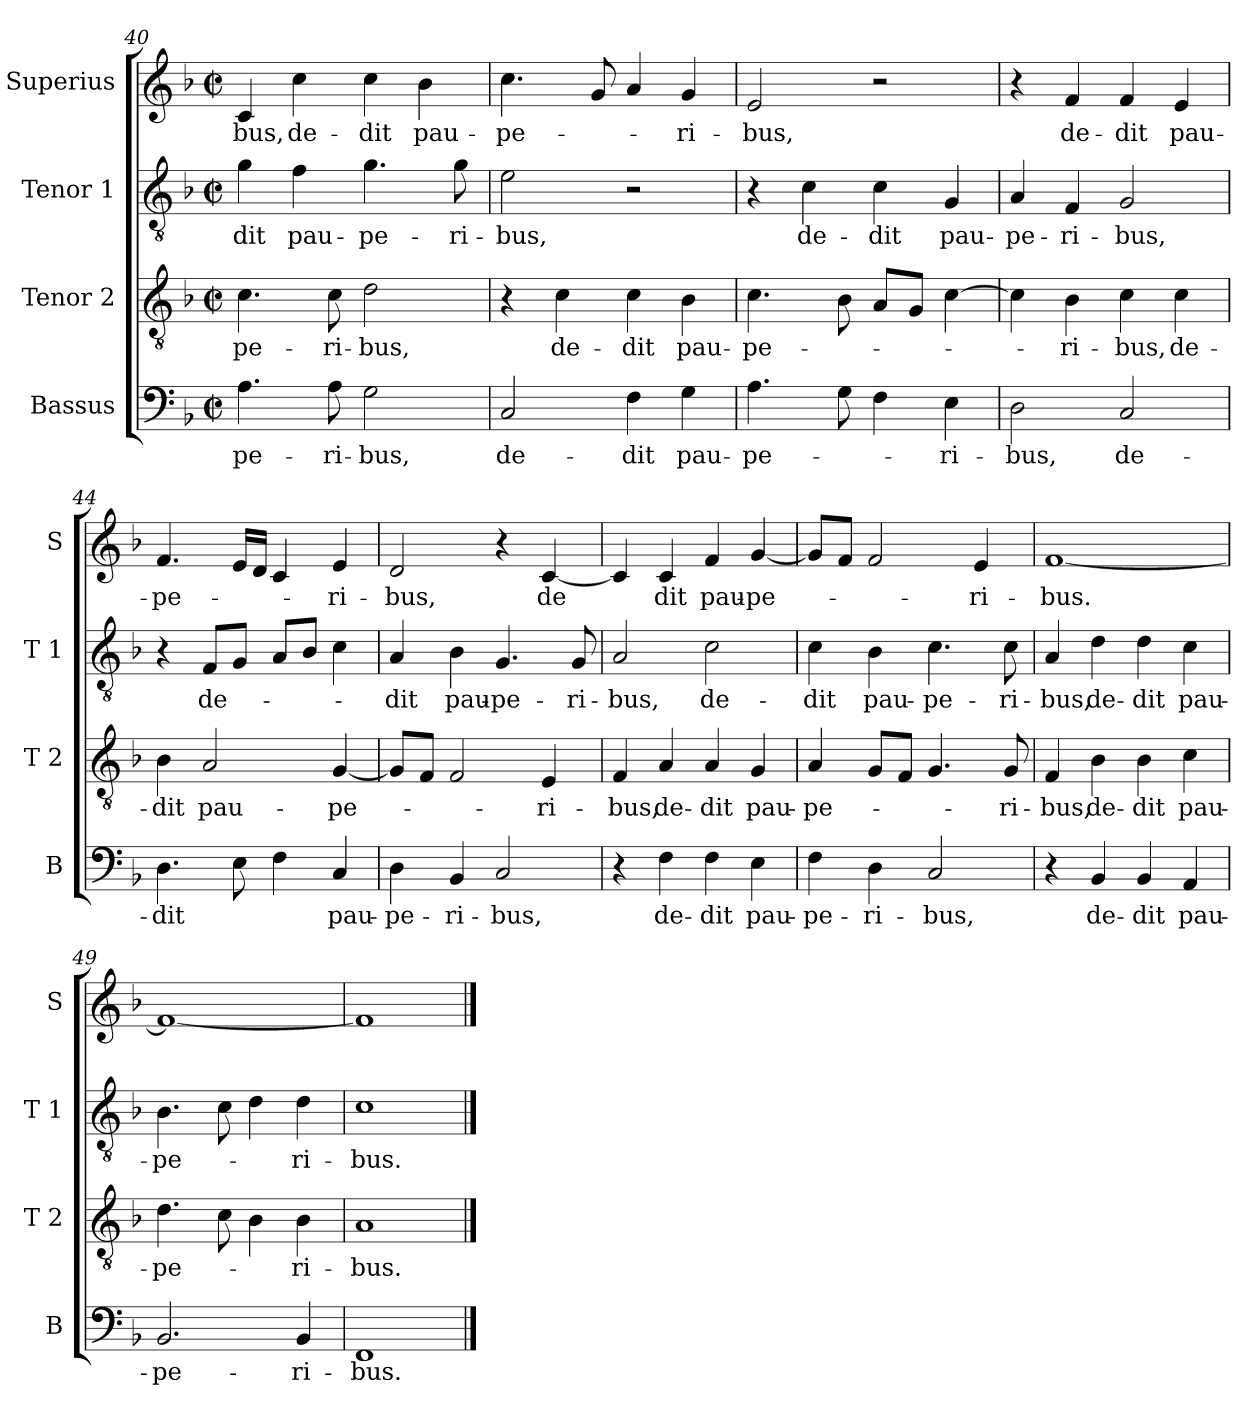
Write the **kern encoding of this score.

**kern	**text	**kern	**text	**kern	**text	**kern	**text
*part4	*part4	*part3	*part3	*part2	*part2	*part1	*part1
*staff4	*staff4	*staff3	*staff3	*staff2	*staff2	*staff1	*staff1
*I"Bassus	*	*I"Tenor 2	*	*I"Tenor 1	*	*I"Superius	*
*I'B	*	*I'T 2	*	*I'T 1	*	*I'S	*
*clefF4	*	*clefGv2	*	*clefGv2	*	*clefG2	*
*k[b-]	*	*k[b-]	*	*k[b-]	*	*k[b-]	*
*F:	*	*F:	*	*F:	*	*F:	*
*M2/2	*	*M2/2	*	*M2/2	*	*M2/2	*
*met(c|)	*	*met(c|)	*	*met(c|)	*	*met(c|)	*
=40	=40	=40	=40	=40	=40	=40	=40
!	!LO:LY:b	!	!LO:LY:b	!	!LO:LY:b	!	!LO:LY:b
4.A\	-pe-	4.c\	-pe-	4g\	-dit	4c/	-bus,
!	!	!	!	!	!LO:LY:b	!	!LO:LY:b
.	.	.	.	4f\	pau-	4cc\	de-
!	!LO:LY:b	!	!LO:LY:b	!	!	!	!
8A\	-ri-	8c\	-ri-	.	.	.	.
!	!LO:LY:b	!	!LO:LY:b	!	!LO:LY:b	!	!LO:LY:b
2G\	-bus,	2d\	-bus,	4.g\	-pe-	4cc\	-dit
!	!	!	!	!	!	!	!LO:LY:b
.	.	.	.	.	.	4b-\	pau-
!	!	!	!	!	!LO:LY:b	!	!
.	.	.	.	8g\	-ri-	.	.
!!LO:LB:g=z
=41	=41	=41	=41	=41	=41	=41	=41
!	!LO:LY:b	!	!	!	!LO:LY:b	!	!LO:LY:b
2C/	de-	4r	.	2e\	-bus,	4.cc\	-pe-
!	!	!	!LO:LY:b	!	!	!	!
.	.	4c\	de-	.	.	.	.
.	.	.	.	.	.	8g/	.
!	!LO:LY:b	!	!LO:LY:b	!	!	!	!
4F\	-dit	4c\	-dit	2r	.	4a/	.
!	!LO:LY:b	!	!LO:LY:b	!	!	!	!LO:LY:b
4G\	pau-	4B-\	pau-	.	.	4g/	-ri-
=42	=42	=42	=42	=42	=42	=42	=42
!	!LO:LY:b	!	!LO:LY:b	!	!	!	!LO:LY:b
4.A\	-pe-	4.c\	-pe-	4r	.	2e/	-bus,
!	!	!	!	!	!LO:LY:b	!	!
.	.	.	.	4c\	de-	.	.
8G\	.	8B-\	.	.	.	.	.
!	!	!	!	!	!LO:LY:b	!	!
4F\	.	8A/L	.	4c\	-dit	2r	.
.	.	8G/J	.	.	.	.	.
!	!LO:LY:b	!	!	!	!LO:LY:b	!	!
4E\	-ri-	[4c\	.	4G/	pau-	.	.
=43	=43	=43	=43	=43	=43	=43	=43
!	!LO:LY:b	!	!	!	!LO:LY:b	!	!
2D\	-bus,	4c\]	.	4A/	-pe-	4r	.
!	!	!	!LO:LY:b	!	!LO:LY:b	!	!LO:LY:b
.	.	4B-\	-ri-	4F/	-ri-	4f/	de-
!	!LO:LY:b	!	!LO:LY:b	!	!LO:LY:b	!	!LO:LY:b
2C/	de-	4c\	-bus,	2G/	-bus,	4f/	-dit
!	!	!	!LO:LY:b	!	!	!	!LO:LY:b
.	.	4c\	de-	.	.	4e/	pau-
=44	=44	=44	=44	=44	=44	=44	=44
!	!LO:LY:b	!	!LO:LY:b	!	!	!	!LO:LY:b
4.D\	-dit	4B-\	-dit	4r	.	4.f/	-pe-
!	!	!	!LO:LY:b	!	!LO:LY:b	!	!
.	.	2A/	pau-	8F/L	de-	.	.
8E\	.	.	.	8G/J	.	16e/LL	.
.	.	.	.	.	.	16d/JJ	.
4F\	.	.	.	8A/L	.	4c/	.
.	.	.	.	8B-/J	.	.	.
!	!LO:LY:b	!	!LO:LY:b	!	!	!	!LO:LY:b
4C/	pau-	[4G/	-pe-	4c\	.	4e/	-ri-
=45	=45	=45	=45	=45	=45	=45	=45
!	!LO:LY:b	!	!	!	!LO:LY:b	!	!LO:LY:b
4D\	-pe-	8G/L]	.	4A/	-dit	2d/	-bus,
.	.	8F/J	.	.	.	.	.
!	!LO:LY:b	!	!	!	!LO:LY:b	!	!
4BB-/	-ri-	2F/	.	4B-\	pau-	.	.
!	!LO:LY:b	!	!	!	!LO:LY:b	!	!
2C/	-bus,	.	.	4.G/	-pe-	4r	.
!	!	!	!LO:LY:b	!	!	!	!LO:LY:b
.	.	4E/	-ri-	.	.	[4c/	de
!	!	!	!	!	!LO:LY:b	!	!
.	.	.	.	8G/	-ri-	.	.
!!LO:LB:g=z
=46	=46	=46	=46	=46	=46	=46	=46
!	!	!	!LO:LY:b	!	!LO:LY:b	!	!
4r	.	4F/	-bus,	2A/	-bus,	4c/]	.
!	!LO:LY:b	!	!LO:LY:b	!	!	!	!LO:LY:b
4F\	de-	4A/	de-	.	.	4c/	dit
!	!LO:LY:b	!	!LO:LY:b	!	!LO:LY:b	!	!LO:LY:b
4F\	-dit	4A/	-dit	2c\	de-	4f/	pau-
!	!LO:LY:b	!	!LO:LY:b	!	!	!	!LO:LY:b
4E\	pau-	4G/	pau-	.	.	[4g/	-pe-
=47	=47	=47	=47	=47	=47	=47	=47
!	!LO:LY:b	!	!LO:LY:b	!	!LO:LY:b	!	!
4F\	-pe-	4A/	-pe-	4c\	-dit	8g/L]	.
.	.	.	.	.	.	8f/J	.
!	!LO:LY:b	!	!	!	!LO:LY:b	!	!
4D\	-ri-	8G/L	.	4B-\	pau-	2f/	.
.	.	8F/J	.	.	.	.	.
!	!LO:LY:b	!	!	!	!LO:LY:b	!	!
2C/	-bus,	4.G/	.	4.c\	-pe-	.	.
!	!	!	!	!	!	!	!LO:LY:b
.	.	.	.	.	.	4e/	-ri-
!	!	!	!LO:LY:b	!	!LO:LY:b	!	!
.	.	8G/	-ri-	8c\	-ri-	.	.
=48	=48	=48	=48	=48	=48	=48	=48
!	!	!	!LO:LY:b	!	!LO:LY:b	!	!LO:LY:b
4r	.	4F/	-bus,	4A/	-bus,	[1f	-bus.
!	!LO:LY:b	!	!LO:LY:b	!	!LO:LY:b	!	!
4BB-/	de-	4B-\	de-	4d\	de-	.	.
!	!LO:LY:b	!	!LO:LY:b	!	!LO:LY:b	!	!
4BB-/	-dit	4B-\	-dit	4d\	-dit	.	.
!	!LO:LY:b	!	!LO:LY:b	!	!LO:LY:b	!	!
4AA/	pau-	4c\	pau-	4c\	pau-	.	.
=49	=49	=49	=49	=49	=49	=49	=49
!	!LO:LY:b	!	!LO:LY:b	!	!LO:LY:b	!	!
2.BB-/	-pe-	4.d\	-pe-	4.B-\	-pe-	1f_	.
.	.	8c\	.	8c\	.	.	.
.	.	4B-\	.	4d\	.	.	.
!	!LO:LY:b	!	!LO:LY:b	!	!LO:LY:b	!	!
4BB-/	-ri-	4B-\	-ri-	4d\	-ri-	.	.
=50	=50	=50	=50	=50	=50	=50	=50
!	!LO:LY:b	!	!LO:LY:b	!	!LO:LY:b	!	!
1FF	-bus.	1A	-bus.	1c	-bus.	1f]	.
==	==	==	==	==	==	==	==
*-	*-	*-	*-	*-	*-	*-	*-
